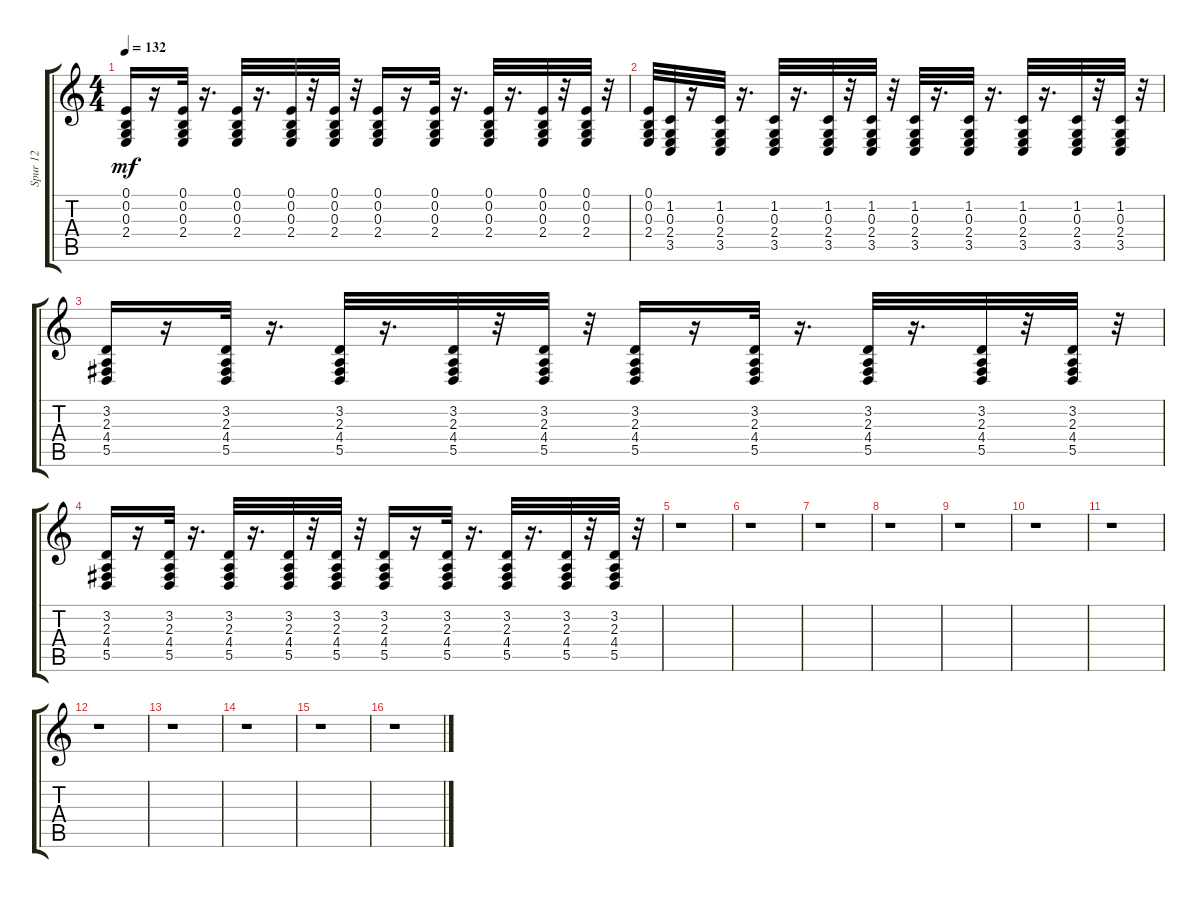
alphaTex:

\track ("Spur 12" "Spur 12") {instrument lead2sawtooth}
\staff {score tabs}
\tuning (E4 B3 G3 D3 A2 E2) {hide}
\ts (4 4)
\tempo 132
\clef g2
\ks c
(0.1 0.2 0.3 2.4).16{dy mf} r.16 (0.1 0.2 0.3 2.4).32 r.16{d} (0.1 0.2 0.3 2.4).32 r.16{d} (0.1 0.2 0.3 2.4).32 r.32 (0.1 0.2 0.3 2.4).32 r.32 (0.1 0.2 0.3 2.4).16 r.16 (0.1 0.2 0.3 2.4).32 r.16{d} (0.1 0.2 0.3 2.4).32 r.16{d} (0.1 0.2 0.3 2.4).32 r.32 (0.1 0.2 0.3 2.4).32 r.32 |
(0.1 0.2 0.3 2.4).32 (1.2 0.3 2.4 3.5).32 r.16 (1.2 0.3 2.4 3.5).32 r.16{d} (1.2 0.3 2.4 3.5).32 r.16{d} (1.2 0.3 2.4 3.5).32 r.32 (1.2 0.3 2.4 3.5).32 r.32 (1.2 0.3 2.4 3.5).32 r.16{d} (1.2 0.3 2.4 3.5).32 r.16{d} (1.2 0.3 2.4 3.5).32 r.16{d} (1.2 0.3 2.4 3.5).32 r.32 (1.2 0.3 2.4 3.5).32 r.32 |
(3.2 2.3 4.4 5.5).16 r.16 (3.2 2.3 4.4 5.5).32 r.16{d} (3.2 2.3 4.4 5.5).32 r.16{d} (3.2 2.3 4.4 5.5).32 r.32 (3.2 2.3 4.4 5.5).32 r.32 (3.2 2.3 4.4 5.5).16 r.16 (3.2 2.3 4.4 5.5).32 r.16{d} (3.2 2.3 4.4 5.5).32 r.16{d} (3.2 2.3 4.4 5.5).32 r.32 (3.2 2.3 4.4 5.5).32 r.32 |
(3.2 2.3 4.4 5.5).16 r.16 (3.2 2.3 4.4 5.5).32 r.16{d} (3.2 2.3 4.4 5.5).32 r.16{d} (3.2 2.3 4.4 5.5).32 r.32 (3.2 2.3 4.4 5.5).32 r.32 (3.2 2.3 4.4 5.5).16 r.16 (3.2 2.3 4.4 5.5).32 r.16{d} (3.2 2.3 4.4 5.5).32 r.16{d} (3.2 2.3 4.4 5.5).32 r.32 (3.2 2.3 4.4 5.5).32 r.32 |
r.1 |
r.1 |
r.1 |
r.1 |
r.1 |
r.1 |
r.1 |
r.1 |
r.1 |
r.1 |
r.1 |
r.1
